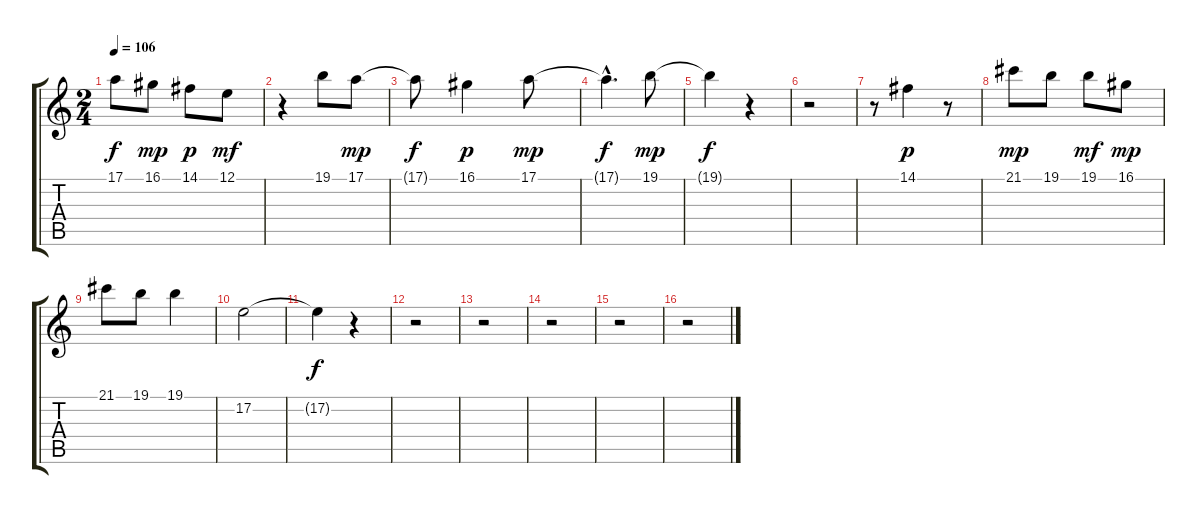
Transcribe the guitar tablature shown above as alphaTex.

\track "" {instrument stringensemble2}
\staff {score tabs}
\tuning (E4 B3 G3 D3 A2 E2) {hide}
\ts (2 4)
\tempo 106
\clef g2
\ks c
17.1{t}.8{dy f} 16.1.8{dy mp} 14.1.8{dy p} 12.1.8{dy mf} |
r.4 19.1.8 17.1.8{dy mp} |
17.1{t}.8{dy f} 16.1.4{dy p} 17.1.8{dy mp} |
17.1{hac t}.4{d dy f} 19.1.8{dy mp} |
19.1{t}.4{dy f} r.4 |
r.2 |
r.8 14.1.4{dy p} r.8 |
21.1.8{dy mp} 19.1.8 19.1.8{dy mf} 16.1.8{dy mp} |
21.1.8 19.1.8 19.1.4 |
17.2.2 |
17.2{t}.4{dy f} r.4 |
r.2 |
r.2 |
r.2 |
r.2 |
r.2
